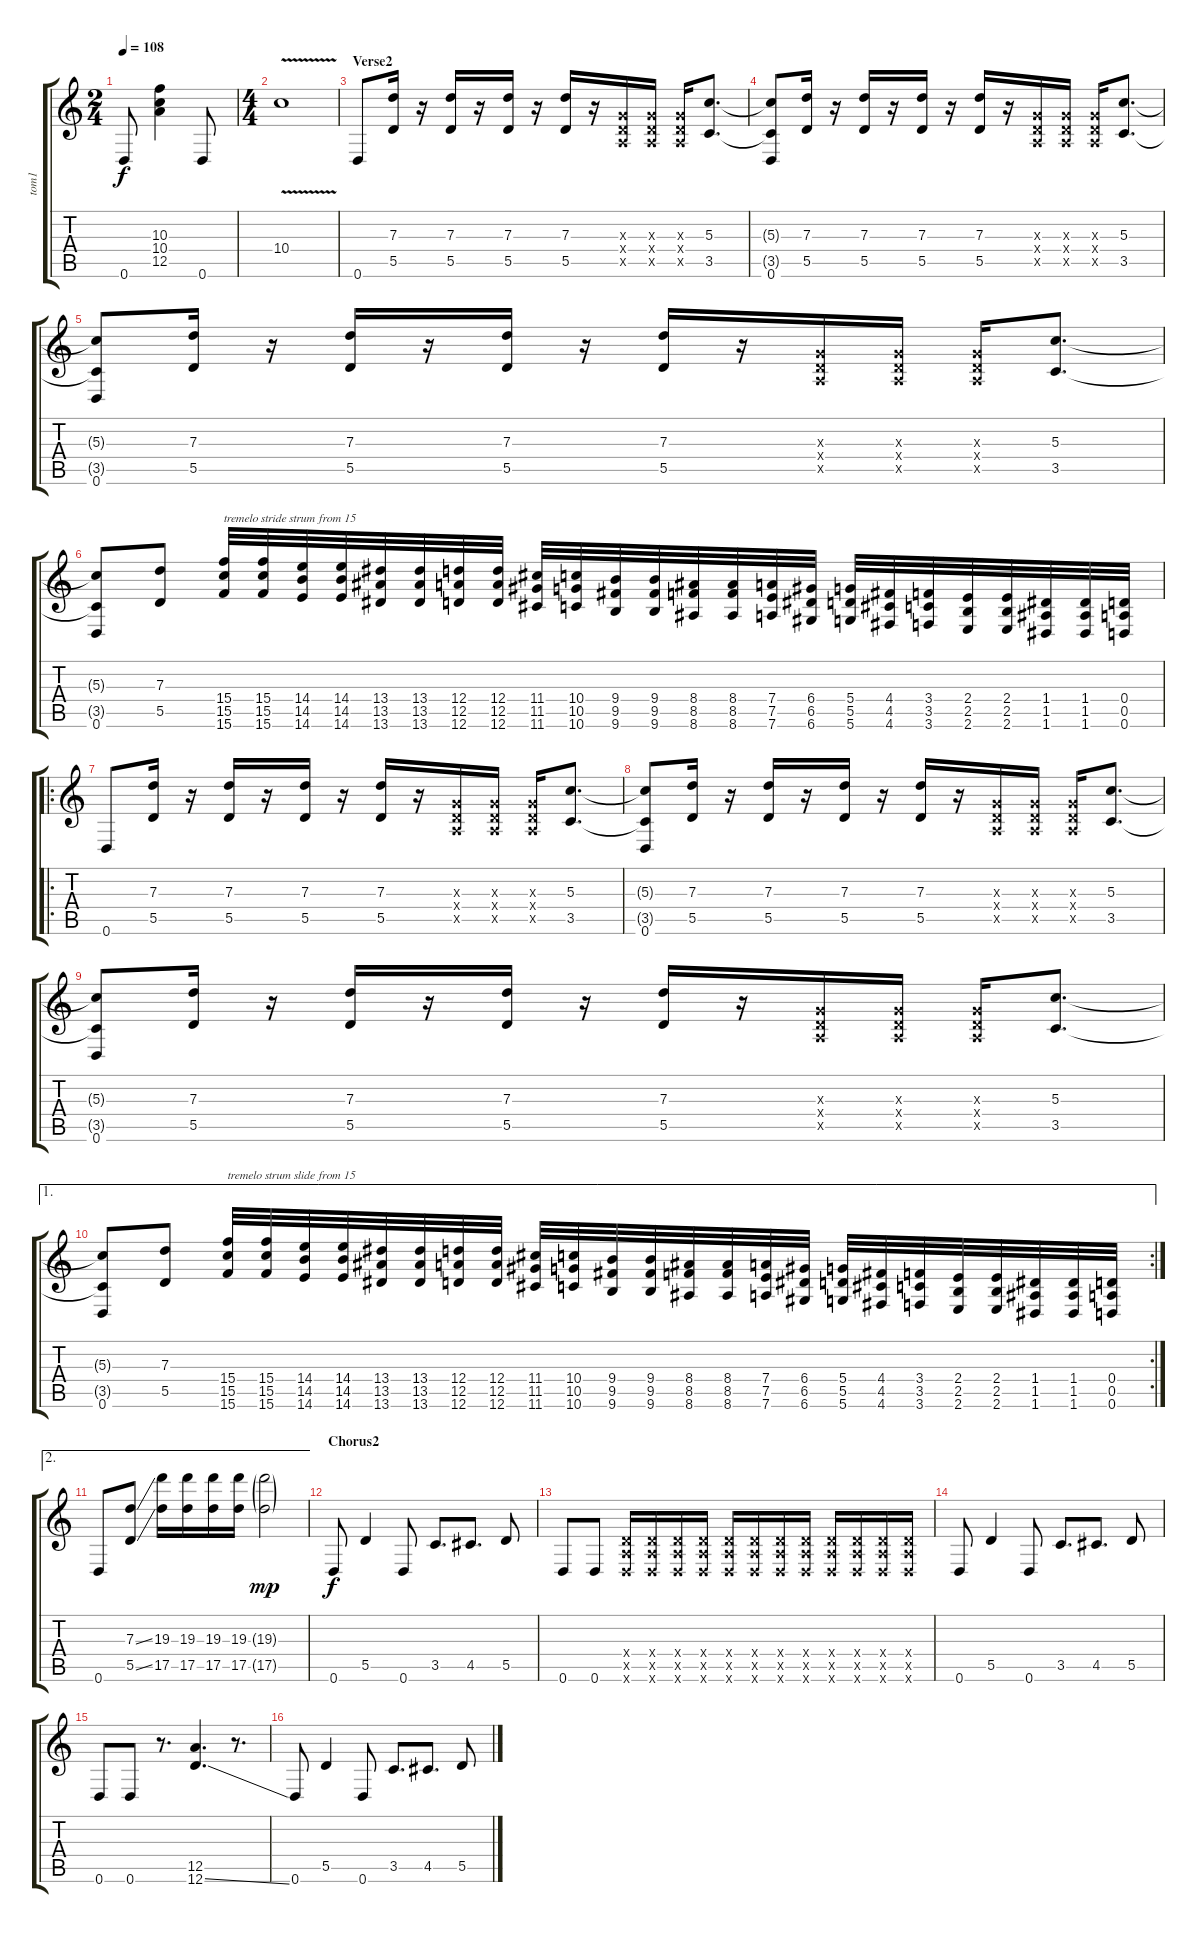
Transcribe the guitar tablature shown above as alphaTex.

\track ("tom1" "tom1") {instrument distortionguitar}
\staff {score tabs}
\tuning (E4 B3 G3 D3 A2 D2) {hide}
\ts (2 4)
\tempo 108
\clef g2
\ks c
0.6.8{dy f} (10.3 10.4 12.5).4 0.6.8 |
\ts (4 4)
10.4{v}.1 |
\section ("" "Verse2")
0.6.8 (7.3 5.5).16 r.16 (7.3 5.5).16 r.16 (7.3 5.5).16 r.16 (7.3 5.5).16 r.16 (0.3{x} 0.4{x} 0.5{x}).16 (0.3{x} 0.4{x} 0.5{x}).16 (0.3{x} 0.4{x} 0.5{x}).16 (5.3 3.5).8{d} |
(5.3{t} 3.5{t} 0.6).8 (7.3 5.5).16 r.16 (7.3 5.5).16 r.16 (7.3 5.5).16 r.16 (7.3 5.5).16 r.16 (0.3{x} 0.4{x} 0.5{x}).16 (0.3{x} 0.4{x} 0.5{x}).16 (0.3{x} 0.4{x} 0.5{x}).16 (5.3 3.5).8{d} |
(5.3{t} 3.5{t} 0.6).8 (7.3 5.5).16 r.16 (7.3 5.5).16 r.16 (7.3 5.5).16 r.16 (7.3 5.5).16 r.16 (0.3{x} 0.4{x} 0.5{x}).16 (0.3{x} 0.4{x} 0.5{x}).16 (0.3{x} 0.4{x} 0.5{x}).16 (5.3 3.5).8{d} |
(5.3{t} 3.5{t} 0.6).8 (7.3 5.5).8 (15.4 15.5 15.6).32{txt "tremelo stride strum from 15"} (15.4 15.5 15.6).32 (14.4 14.5 14.6).32 (14.4 14.5 14.6).32 (13.4 13.5 13.6).32 (13.4 13.5 13.6).32 (12.4 12.5 12.6).32 (12.4 12.5 12.6).32 (11.4 11.5 11.6).32 (10.4 10.5 10.6).32 (9.4 9.5 9.6).32 (9.4 9.5 9.6).32 (8.4 8.5 8.6).32 (8.4 8.5 8.6).32 (7.4 7.5 7.6).32 (6.4 6.5 6.6).32 (5.4 5.5 5.6).32 (4.4 4.5 4.6).32 (3.4 3.5 3.6).32 (2.4 2.5 2.6).32 (2.4 2.5 2.6).32 (1.4 1.5 1.6).32 (1.4 1.5 1.6).32 (0.4 0.5 0.6).32 |
\ro
0.6.8 (7.3 5.5).16 r.16 (7.3 5.5).16 r.16 (7.3 5.5).16 r.16 (7.3 5.5).16 r.16 (0.3{x} 0.4{x} 0.5{x}).16 (0.3{x} 0.4{x} 0.5{x}).16 (0.3{x} 0.4{x} 0.5{x}).16 (5.3 3.5).8{d} |
(5.3{t} 3.5{t} 0.6).8 (7.3 5.5).16 r.16 (7.3 5.5).16 r.16 (7.3 5.5).16 r.16 (7.3 5.5).16 r.16 (0.3{x} 0.4{x} 0.5{x}).16 (0.3{x} 0.4{x} 0.5{x}).16 (0.3{x} 0.4{x} 0.5{x}).16 (5.3 3.5).8{d} |
(5.3{t} 3.5{t} 0.6).8 (7.3 5.5).16 r.16 (7.3 5.5).16 r.16 (7.3 5.5).16 r.16 (7.3 5.5).16 r.16 (0.3{x} 0.4{x} 0.5{x}).16 (0.3{x} 0.4{x} 0.5{x}).16 (0.3{x} 0.4{x} 0.5{x}).16 (5.3 3.5).8{d} |
\ae 1
\rc 2
(5.3{t} 3.5{t} 0.6).8 (7.3 5.5).8 (15.4 15.5 15.6).32{txt "tremelo strum slide from 15"} (15.4 15.5 15.6).32 (14.4 14.5 14.6).32 (14.4 14.5 14.6).32 (13.4 13.5 13.6).32 (13.4 13.5 13.6).32 (12.4 12.5 12.6).32 (12.4 12.5 12.6).32 (11.4 11.5 11.6).32 (10.4 10.5 10.6).32 (9.4 9.5 9.6).32 (9.4 9.5 9.6).32 (8.4 8.5 8.6).32 (8.4 8.5 8.6).32 (7.4 7.5 7.6).32 (6.4 6.5 6.6).32 (5.4 5.5 5.6).32 (4.4 4.5 4.6).32 (3.4 3.5 3.6).32 (2.4 2.5 2.6).32 (2.4 2.5 2.6).32 (1.4 1.5 1.6).32 (1.4 1.5 1.6).32 (0.4 0.5 0.6).32 |
\ae 2
0.6.8 (7.3{ss} 5.5{ss}).8 (19.3 17.5).16 (19.3 17.5).16 (19.3 17.5).16 (19.3 17.5).16 (19.3{g} 17.5{g}).2{dy mp} |
\section ("" "Chorus2")
0.6.8{dy f} 5.5.4 0.6.8 3.5.8{d} 4.5.8{d} 5.5.8 |
0.6.8 0.6.8 (0.4{x} 0.5{x} 0.6{x}).16 (0.4{x} 0.5{x} 0.6{x}).16 (0.4{x} 0.5{x} 0.6{x}).16 (0.4{x} 0.5{x} 0.6{x}).16 (0.4{x} 0.5{x} 0.6{x}).16 (0.4{x} 0.5{x} 0.6{x}).16 (0.4{x} 0.5{x} 0.6{x}).16 (0.4{x} 0.5{x} 0.6{x}).16 (0.4{x} 0.5{x} 0.6{x}).16 (0.4{x} 0.5{x} 0.6{x}).16 (0.4{x} 0.5{x} 0.6{x}).16 (0.4{x} 0.5{x} 0.6{x}).16 |
0.6.8 5.5.4 0.6.8 3.5.8{d} 4.5.8{d} 5.5.8 |
0.6.8 0.6.8 r.8{d} (12.5 12.6{ss}).4{d} r.8{d} |
0.6.8 5.5.4 0.6.8 3.5.8{d} 4.5.8{d} 5.5.8
